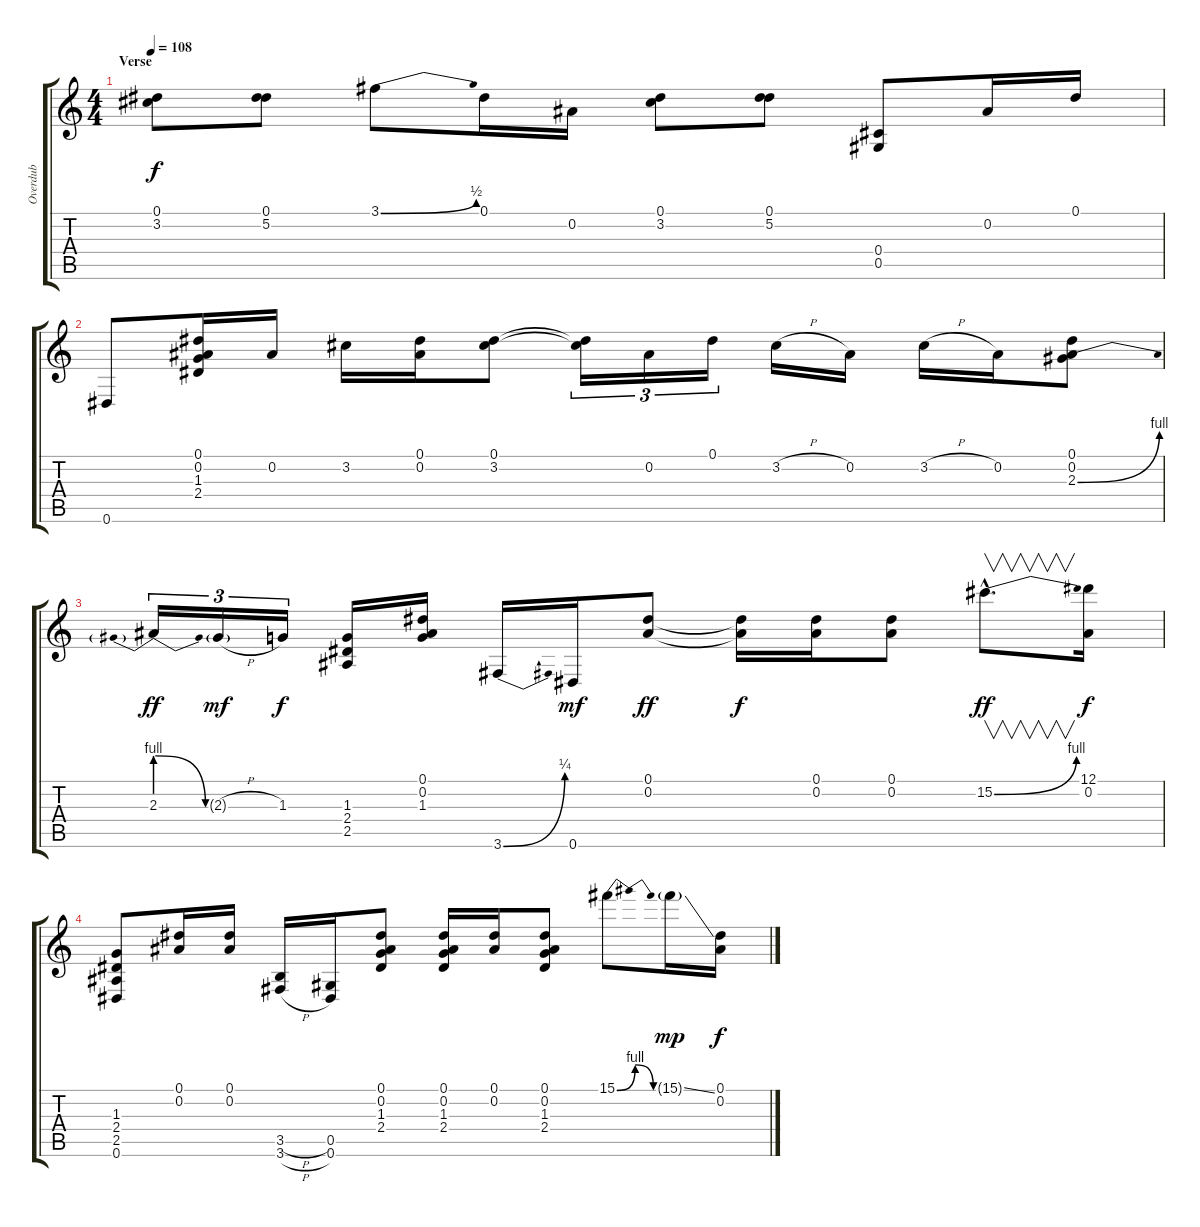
\track ("Overdub" "Overdub") {instrument fretlessbass}
\staff {score tabs}
\tuning (Eb4 Bb3 Gb3 Db3 Ab2 Eb2) {hide}
\ts (4 4)
\section ("" "Verse")
\tempo 108
\clef g2
\ks c
(0.1 3.2).8{dy f} (0.1 5.2).8 3.1{be (bend 0 0 60 2)}.8 0.1.16 0.2.16 (0.1 3.2).8 (0.1 5.2).8 (0.4 0.5).8 0.2.16 0.1.16 |
0.6.8 (0.1 0.2 1.3 2.4).16 0.2.16 3.2.16 (0.1 0.2).16 (0.1 3.2).8 (0.1{t} 3.2{t}).16{tu (3 2)} 0.2.16{tu (3 2)} 0.1.16{tu (3 2)} 3.2{h}.16 0.2.16 3.2{h}.16 0.2.16 (0.1 0.2 2.3{be (bend 0 0 60 4)}).8 |
2.3{be (prebendrelease 0 4 60 0)}.16{tu (3 2) dy ff} 2.3{h g}.16{tu (3 2) dy mf} 1.3.16{tu (3 2) dy f} (1.3 2.4 2.5).16 (0.1 0.2 1.3).16 3.6{be (bend 0 0 60 1)}.16 0.6.16{dy mf} (0.1 0.2).8{dy ff} (0.1{t} 0.2{t}).16{dy f} (0.1 0.2).16 (0.1 0.2).8 15.2{be (bend 0 0 60 4) hac}.8{v d dy ff} (12.1 0.2).16{dy f} |
(1.3 2.4 2.5 0.6).8 (0.1 0.2).16 (0.1 0.2).16 (3.5{h} 3.6{h}).16 (0.5 0.6).16 (0.1 0.2 1.3 2.4).8 (0.1 0.2 1.3 2.4).16 (0.1 0.2).16 (0.1 0.2 1.3 2.4).8 15.1{be (bendrelease 0 0 30 4 50 4 60 0)}.8 15.1{ss g}.16{dy mp} (0.1 0.2).16{dy f}
